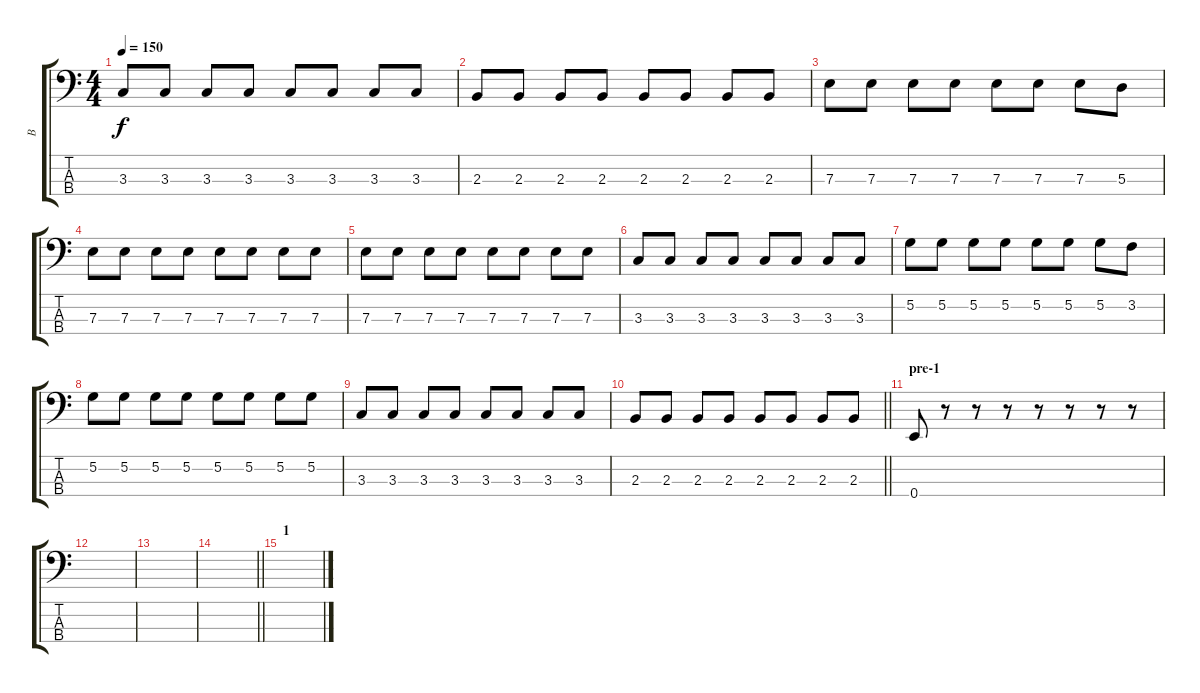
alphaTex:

\track ("B" "B") {instrument electricbassfinger}
\staff {score tabs}
\tuning (G2 D2 A1 E1) {hide}
\ts (4 4)
\tempo 150
\clef f4
\ks c
3.3.8{dy f} 3.3.8 3.3.8 3.3.8 3.3.8 3.3.8 3.3.8 3.3.8 |
2.3.8 2.3.8 2.3.8 2.3.8 2.3.8 2.3.8 2.3.8 2.3.8 |
7.3.8 7.3.8 7.3.8 7.3.8 7.3.8 7.3.8 7.3.8 5.3.8 |
7.3.8 7.3.8 7.3.8 7.3.8 7.3.8 7.3.8 7.3.8 7.3.8 |
7.3.8 7.3.8 7.3.8 7.3.8 7.3.8 7.3.8 7.3.8 7.3.8 |
3.3.8 3.3.8 3.3.8 3.3.8 3.3.8 3.3.8 3.3.8 3.3.8 |
5.2.8 5.2.8 5.2.8 5.2.8 5.2.8 5.2.8 5.2.8 3.2.8 |
5.2.8 5.2.8 5.2.8 5.2.8 5.2.8 5.2.8 5.2.8 5.2.8 |
3.3.8 3.3.8 3.3.8 3.3.8 3.3.8 3.3.8 3.3.8 3.3.8 |
\barLineRight lightlight
2.3.8 2.3.8 2.3.8 2.3.8 2.3.8 2.3.8 2.3.8 2.3.8 |
\section ("" "pre-1")
0.4.8 r.8 r.8 r.8 r.8 r.8 r.8 r.8 |
|
|
\barLineRight lightlight
|
\section ("" "1")
